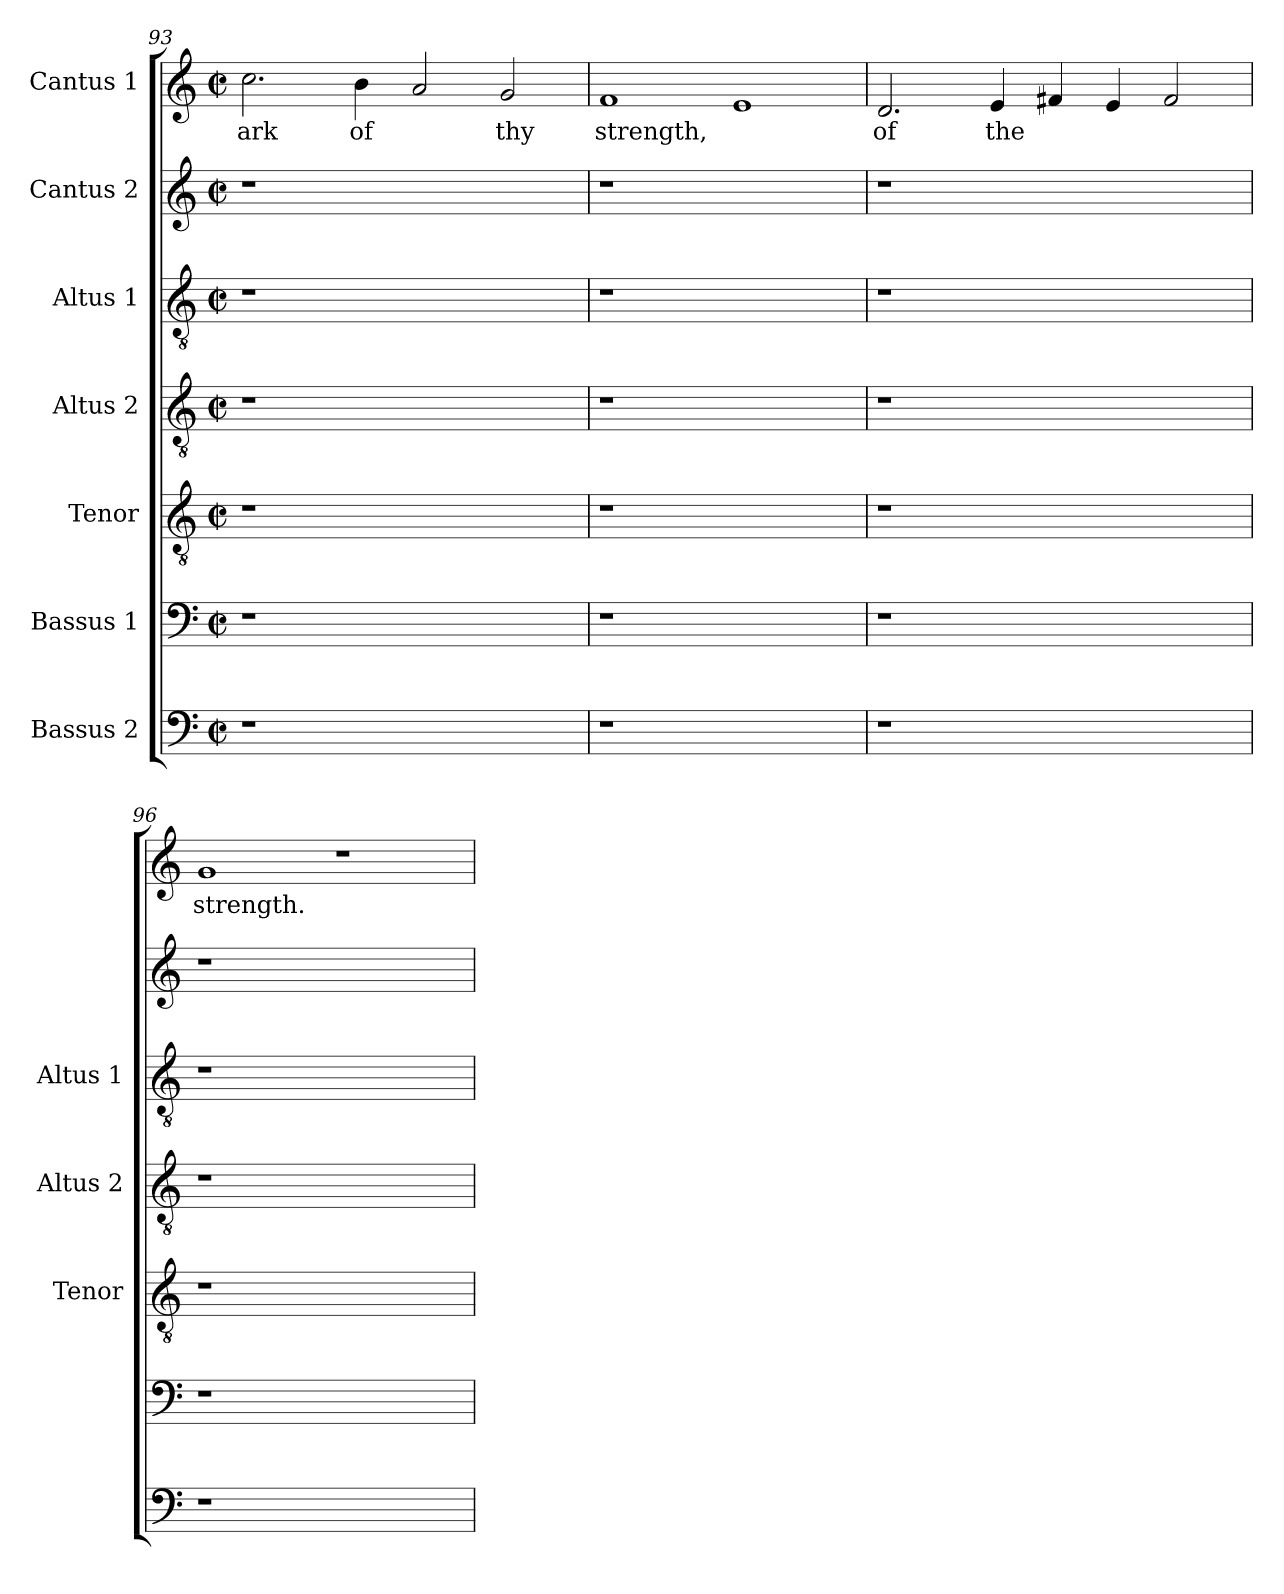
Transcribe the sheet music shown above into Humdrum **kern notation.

**kern	**kern	**kern	**kern	**kern	**kern	**kern	**text
*part7	*part6	*part5	*part4	*part3	*part2	*part1	*part1
*staff7	*staff6	*staff5	*staff4	*staff3	*staff2	*staff1	*staff1
*I"Bassus 2	*I"Bassus 1	*I"Tenor	*I"Altus 2	*I"Altus 1	*I"Cantus 2	*I"Cantus 1	*
*	*	*I'Tenor	*I'Altus 2	*I'Altus 1	*	*	*
*clefF4	*clefF4	*clefGv2	*clefGv2	*clefGv2	*clefG2	*clefG2	*
*k[]	*k[]	*k[]	*k[]	*k[]	*k[]	*k[]	*
*C:	*C:	*C:	*C:	*C:	*C:	*C:	*
*M2/2	*M2/2	*M2/2	*M2/2	*M2/2	*M2/2	*M2/2	*
*met(c|)	*met(c|)	*met(c|)	*met(c|)	*met(c|)	*met(c|)	*met(c|)	*
=93	=93	=93	=93	=93	=93	=93	=93
!	!	!	!	!	!	!	!LO:LY:b
1r	1r	1r	1r	1r	1r	2.cc\	ark
!	!	!	!	!	!	!	!LO:LY:b
.	.	.	.	.	.	4b\	of
1ryy	1ryy	1ryy	1ryy	1ryy	1ryy	2a/	.
!	!	!	!	!	!	!	!LO:LY:b
.	.	.	.	.	.	2g/	thy
=94	=94	=94	=94	=94	=94	=94	=94
!	!	!	!	!	!	!	!LO:LY:b
1r	1r	1r	1r	1r	1r	1f	strength,
1ryy	1ryy	1ryy	1ryy	1ryy	1ryy	1e	.
=95	=95	=95	=95	=95	=95	=95	=95
!	!	!	!	!	!	!	!LO:LY:b
1r	1r	1r	1r	1r	1r	2.d/	of
!	!	!	!	!	!	!	!LO:LY:b
.	.	.	.	.	.	4e/	the
1ryy	1ryy	1ryy	1ryy	1ryy	1ryy	4f#X/	.
.	.	.	.	.	.	4e/	.
.	.	.	.	.	.	2f#/	.
!!LO:LB:g=z
=96	=96	=96	=96	=96	=96	=96	=96
!	!	!	!	!	!	!	!LO:LY:b
1r	1r	1r	1r	1r	1r	1g	strength.
1ryy	1ryy	1ryy	1ryy	1ryy	1ryy	1r	.
=	=	=	=	=	=	=	=
*-	*-	*-	*-	*-	*-	*-	*-
